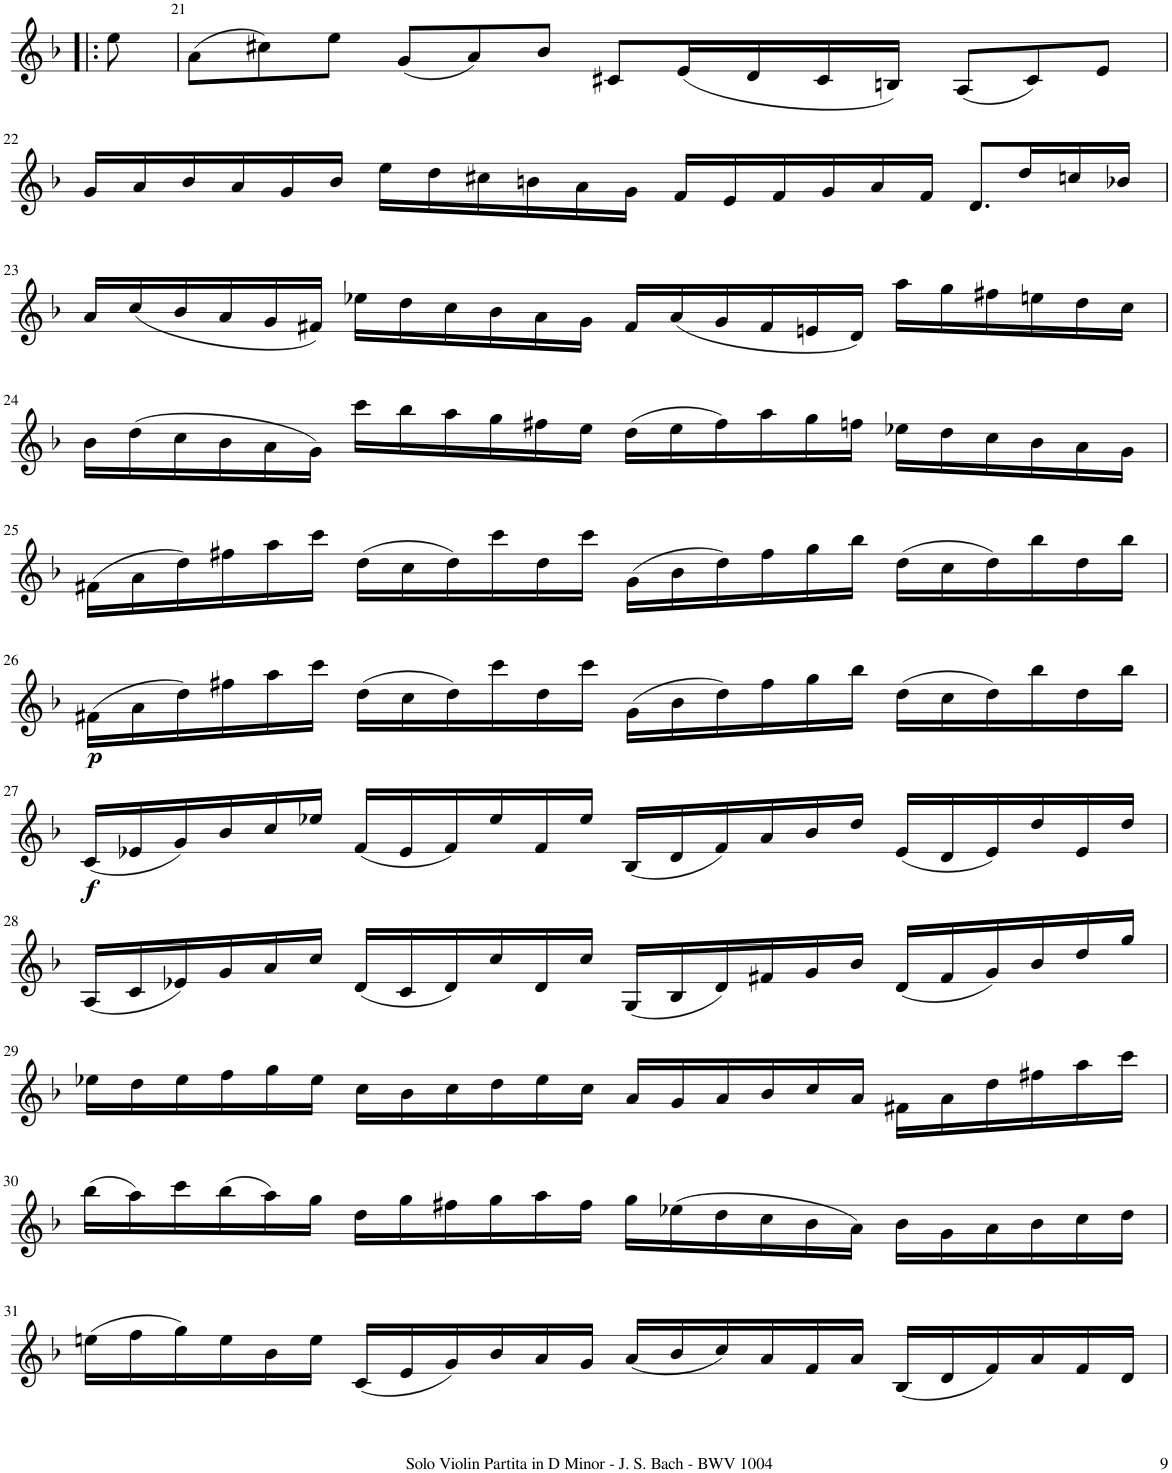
**kern	**dynam
*part1	*part1
*staff1	*staff1
*I"Violin	*
*I'Vln.	*
!!LO:PB:g=z
*clefG2	*
*k[b-]	*
*M12/8	*
=20X1!|:	=20X1!|:
8ee\	.
=21	=21
(8a\L	.
8cc#X\)	.
8ee\J	.
(8g/L	.
8a/)	.
8b-/J	.
8c#X/L	.
(16e/L	.
16d/	.
16c#/	.
16Bn/JJ)	.
(8A/L	.
8c#/)	.
8e/J	.
!!LO:LB:g=z
=22	=22
16g/LL	.
16a/	.
16b-/	.
16a/	.
16g/	.
16b-/JJ	.
16ee\LL	.
16dd\	.
16cc#X\	.
16bn\	.
16a\	.
16g\JJ	.
16f/LL	.
16e/	.
16f/	.
16g/	.
16a/	.
16f/JJ	.
8.d/L	.
16dd/L	.
16ccn/	.
16b-X/JJ	.
!!LO:LB:g=z
=23	=23
16a/LL	.
(16cc/	.
16b-/	.
16a/	.
16g/	.
16f#X/JJ)	.
16ee-X\LL	.
16dd\	.
16cc\	.
16b-\	.
16a\	.
16g\JJ	.
16f#/LL	.
(16a/	.
16g/	.
16f#/	.
16en/	.
16d/JJ)	.
16aa\LL	.
16gg\	.
16ff#X\	.
16een\	.
16dd\	.
16cc\JJ	.
!!LO:LB:g=z
=24	=24
16b-\LL	.
(16dd\	.
16cc\	.
16b-\	.
16a\	.
16g\JJ)	.
16ccc\LL	.
16bb-\	.
16aa\	.
16gg\	.
16ff#X\	.
16ee\JJ	.
(16dd\LL	.
16ee\	.
16ff#\)	.
16aa\	.
16gg\	.
16ffn\JJ	.
16ee-X\LL	.
16dd\	.
16cc\	.
16b-\	.
16a\	.
16g\JJ	.
!!LO:LB:g=z
=25	=25
(16f#X\LL	.
16a\	.
16dd\)	.
16ff#X\	.
16aa\	.
16ccc\JJ	.
(16dd\LL	.
16cc\	.
16dd\)	.
16ccc\	.
16dd\	.
16ccc\JJ	.
(16g\LL	.
16b-\	.
16dd\)	.
16ff#\	.
16gg\	.
16bb-\JJ	.
(16dd\LL	.
16cc\	.
16dd\)	.
16bb-\	.
16dd\	.
16bb-\JJ	.
!!LO:LB:g=z
=26	=26
!	!LO:DY:b
(16f#X\LL	p
16a\	.
16dd\)	.
16ff#X\	.
16aa\	.
16ccc\JJ	.
(16dd\LL	.
16cc\	.
16dd\)	.
16ccc\	.
16dd\	.
16ccc\JJ	.
(16g\LL	.
16b-\	.
16dd\)	.
16ff#\	.
16gg\	.
16bb-\JJ	.
(16dd\LL	.
16cc\	.
16dd\)	.
16bb-\	.
16dd\	.
16bb-\JJ	.
!!LO:LB:g=z
=27	=27
!	!LO:DY:b
(16c/LL	f
16e-X/	.
16g/)	.
16b-/	.
16cc/	.
16ee-X/JJ	.
(16f/LL	.
16e-/	.
16f/)	.
16ee-/	.
16f/	.
16ee-/JJ	.
(16B-/LL	.
16d/	.
16f/)	.
16a/	.
16b-/	.
16dd/JJ	.
(16e-/LL	.
16d/	.
16e-/)	.
16dd/	.
16e-/	.
16dd/JJ	.
!!LO:LB:g=z
=28	=28
(16A/LL	.
16c/	.
16e-X/)	.
16g/	.
16a/	.
16cc/JJ	.
(16d/LL	.
16c/	.
16d/)	.
16cc/	.
16d/	.
16cc/JJ	.
(16G/LL	.
16B-/	.
16d/)	.
16f#X/	.
16g/	.
16b-/JJ	.
(16d/LL	.
16f#/	.
16g/)	.
16b-/	.
16dd/	.
16gg/JJ	.
!!LO:LB:g=z
=29	=29
16ee-X\LL	.
16dd\	.
16ee-\	.
16ff\	.
16gg\	.
16ee-\JJ	.
16cc\LL	.
16b-\	.
16cc\	.
16dd\	.
16ee-\	.
16cc\JJ	.
16a/LL	.
16g/	.
16a/	.
16b-/	.
16cc/	.
16a/JJ	.
16f#X\LL	.
16a\	.
16dd\	.
16ff#X\	.
16aa\	.
16ccc\JJ	.
!!LO:LB:g=z
=30	=30
(16bb-\LL	.
16aa\)	.
16ccc\	.
(16bb-\	.
16aa\)	.
16gg\JJ	.
16dd\LL	.
16gg\	.
16ff#X\	.
16gg\	.
16aa\	.
16ff#\JJ	.
16gg\LL	.
(16ee-X\	.
16dd\	.
16cc\	.
16b-\	.
16a\JJ)	.
16b-\LL	.
16g\	.
16a\	.
16b-\	.
16cc\	.
16dd\JJ	.
!!LO:LB:g=z
=31	=31
(16een\LL	.
16ff\	.
16gg\)	.
16ee\	.
16b-\	.
16ee\JJ	.
(16c/LL	.
16e/	.
16g/)	.
16b-/	.
16a/	.
16g/JJ	.
(16a/LL	.
16b-/	.
16cc/)	.
16a/	.
16f/	.
16a/JJ	.
(16B-/LL	.
16d/	.
16f/)	.
16a/	.
16f/	.
16d/JJ	.
=	=
*-	*-
